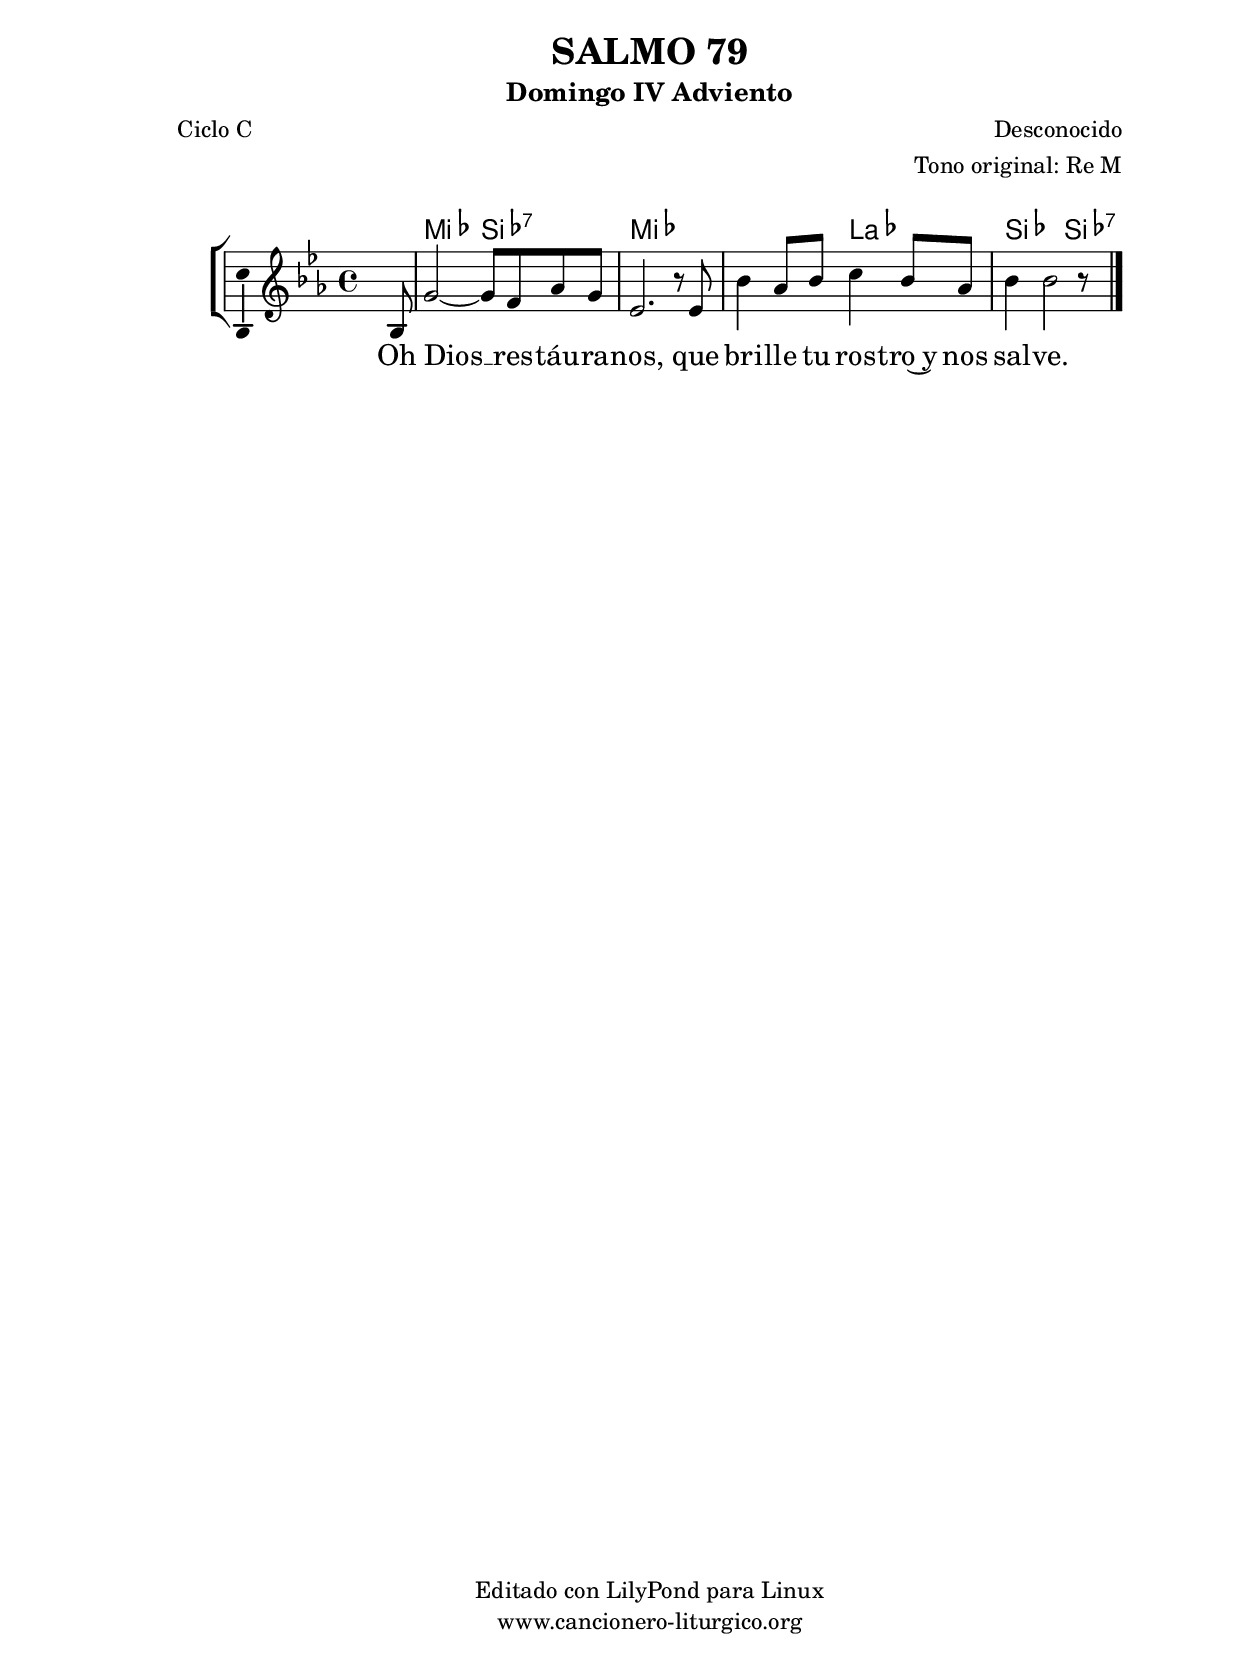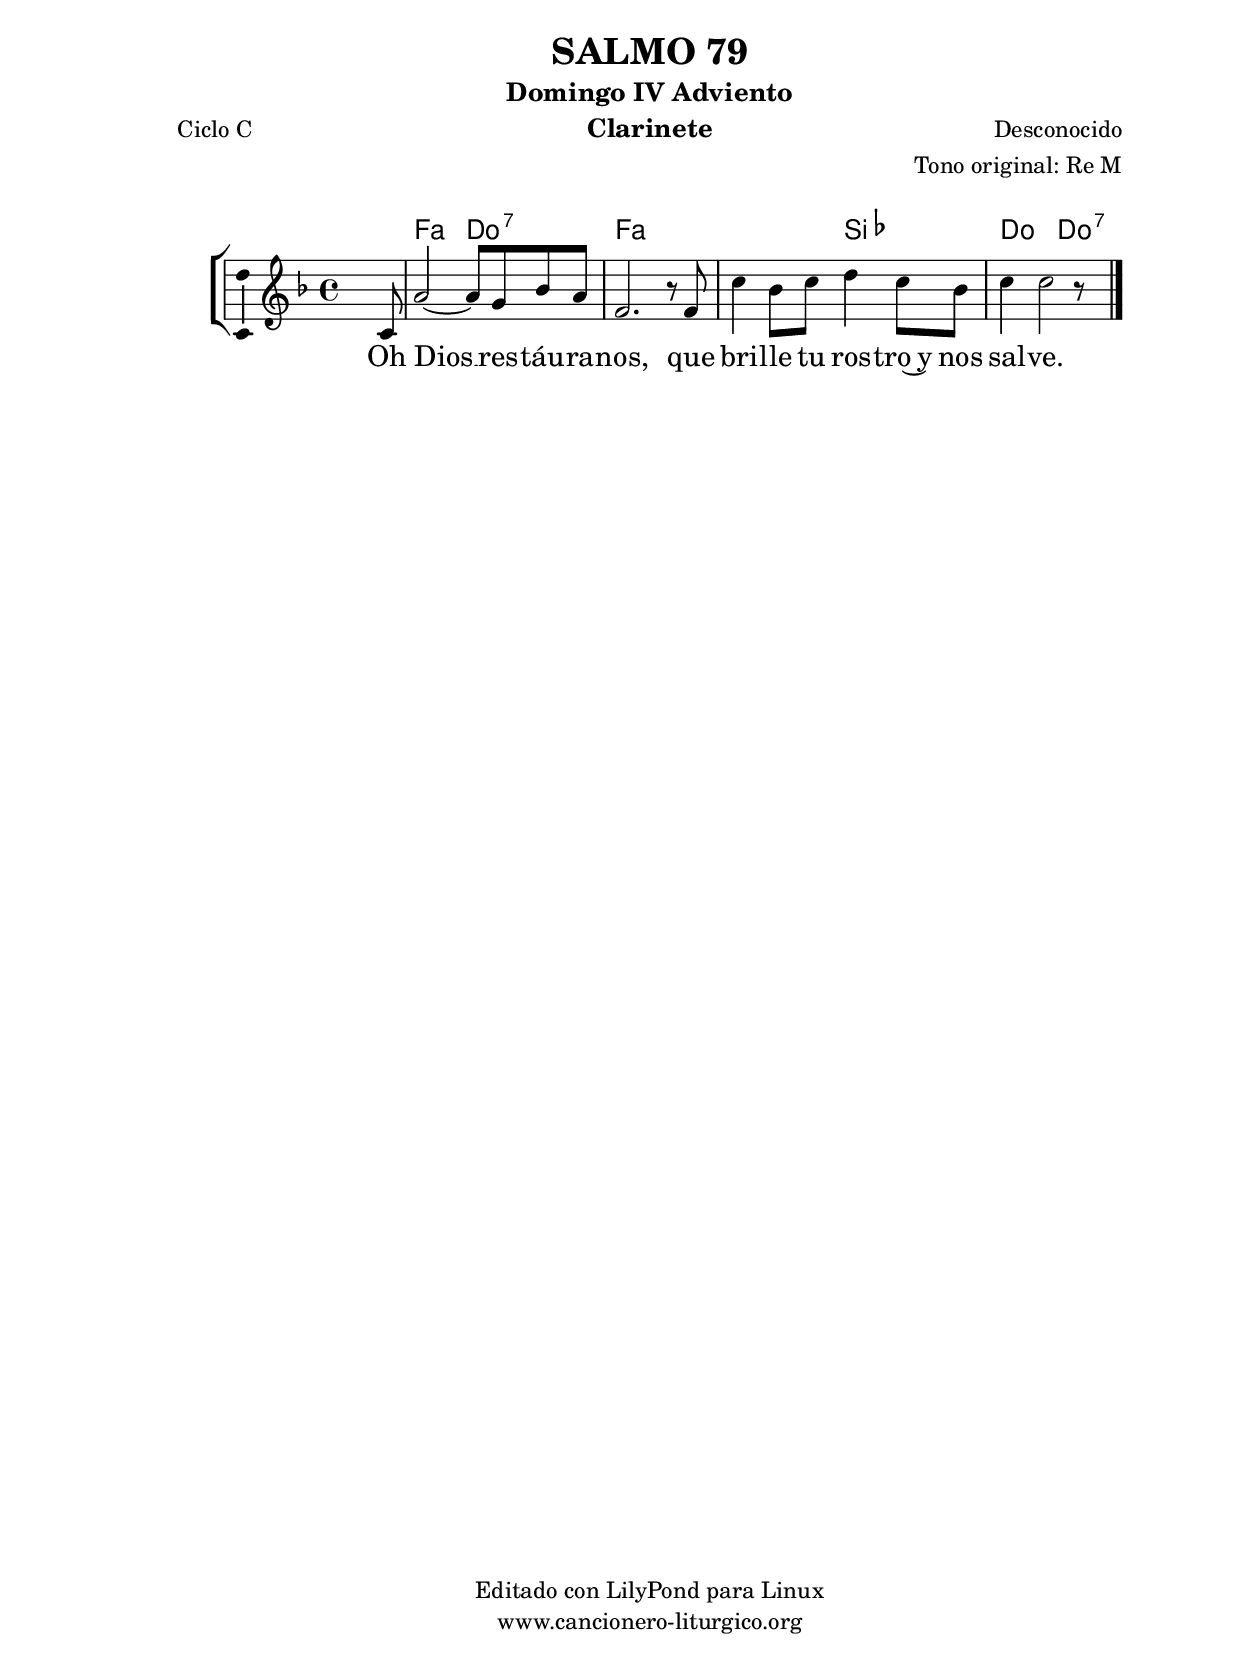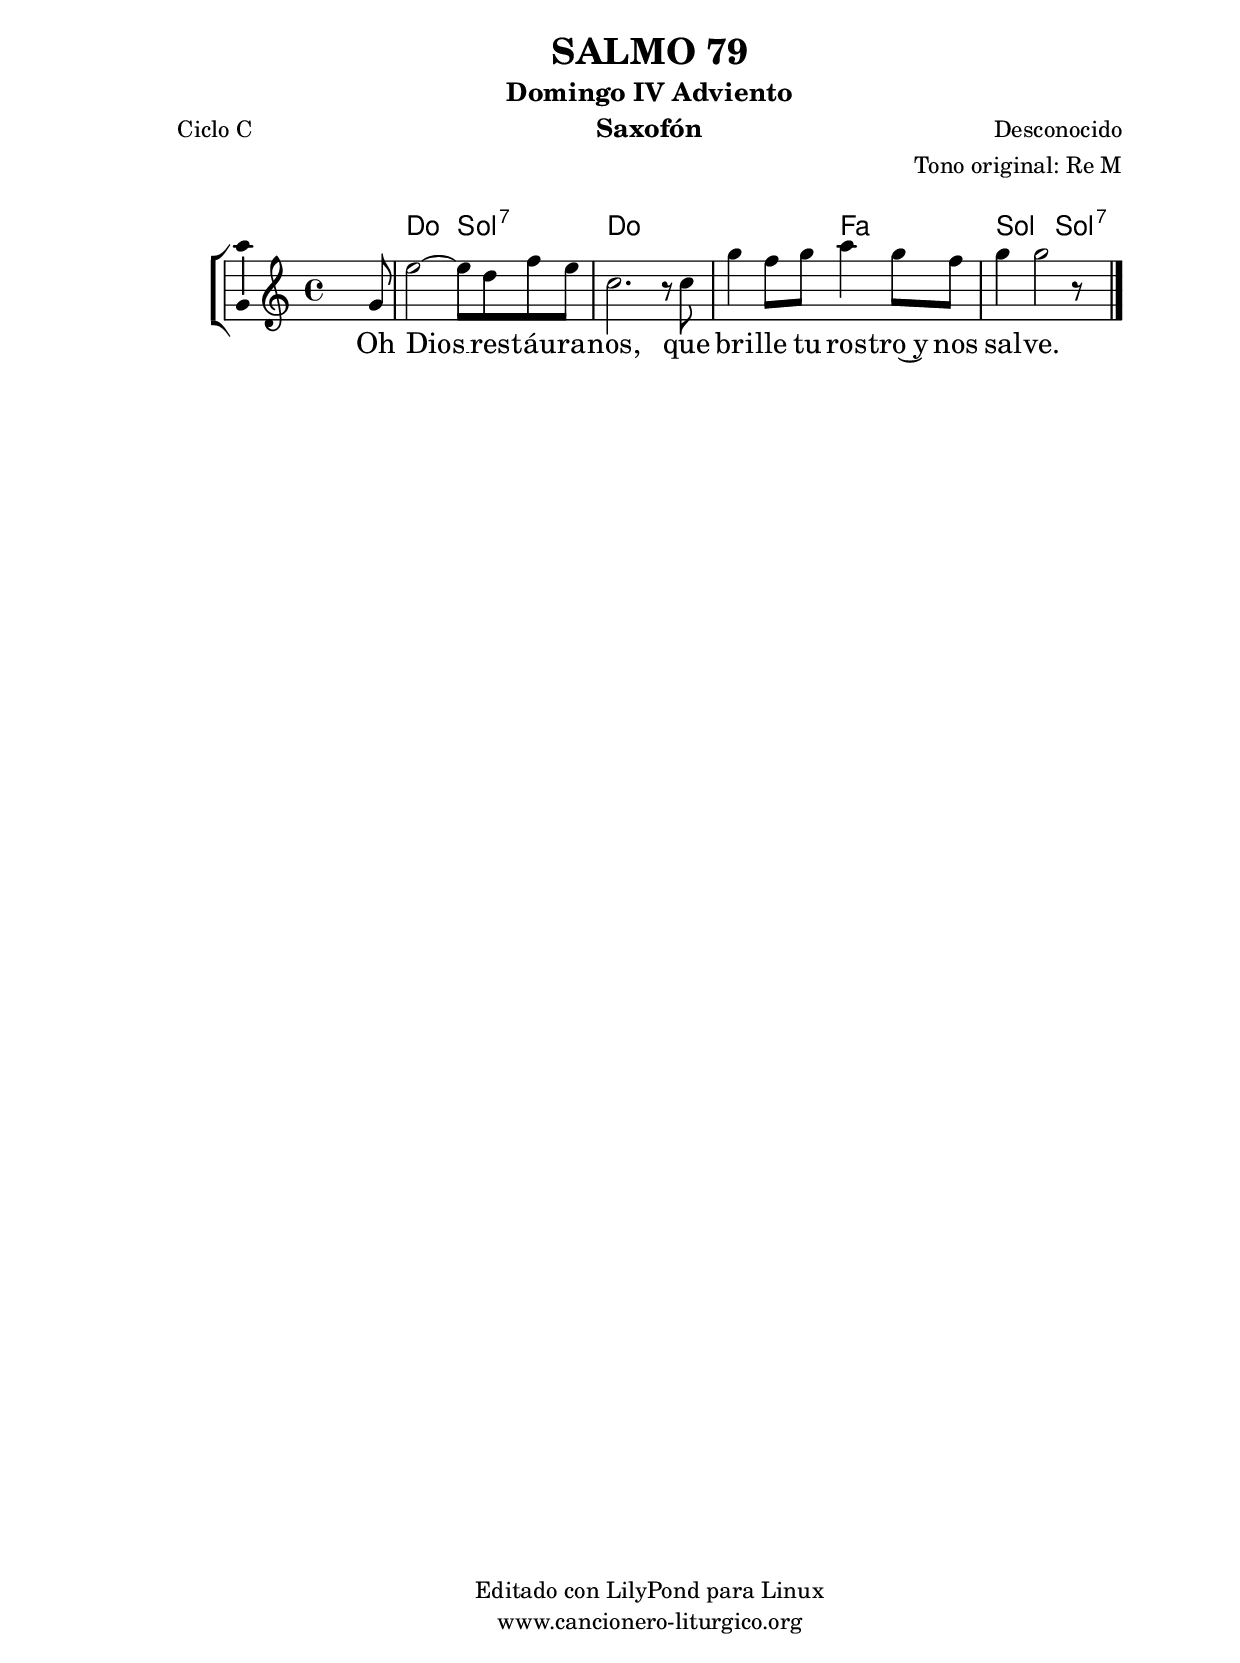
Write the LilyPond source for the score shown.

%
%para convertir .midi en .wav:
%timidity filename.midi -Ow -o finename.wav
%
%
%Para convertir de .wav a .mp3:
%lame -h -m j filename.wav
%
%
%para escuchar el midi:
%timidity nombrefichero.midi
%


%versión de lilypond para la que se ha escrito esta partitura:
\version "2.16.0"

	%Tamaño papel
	#(set-default-paper-size "a4")
	%Tamaño partitura
	#(set-global-staff-size 20)
	%No responde al pulsar sobre una nota
	#(ly:set-option 'point-and-click #f)

%parámetros del encabezamiento:
\header {
	title = "SALMO 79"
	subtitle = "Domingo IV Adviento"
	composer = "Desconocido"
	poet = "Ciclo C"
	meter = ""
	arranger = "Tono original: Re M"
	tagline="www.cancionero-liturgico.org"
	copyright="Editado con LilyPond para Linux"
	tiempo = "Adviento"
	usos = "Salmo"
	letra = "Oh Dios restáuranos, que brille tu rostro y nos salve."
	}

%parámetros asociados al papel:
\paper  {
	oddHeaderMarkup = \markup {\fill-line { \on-the-fly #not-first-page \fromproperty #'header:title \on-the-fly #not-first-page \fromproperty #'header:composer }}
	evenHeaderMarkup = \markup {\fill-line { \fromproperty #'header:composer \fromproperty #'header:title }}
	#(set-paper-size "a4")
	print-page-number = ##f
	first-page-number = 1
	print-first-page-number = ##f
%	head-separation = 3.0 \cm
	top-margin = 2.0 \cm
	bottom-margin = 0.5\cm
%%%	bottom-margin = -1.0\cm
	left-margin = 3.0 \cm
	line-width = 16.0 \cm 
	indent = 8\mm
	interscoreline = 2.\mm
	between-system-space = 15\mm
%	para que las partituras no llenen la hoja:
	ragged-bottom = ##t
%	idem para la última hoja:
	ragged-last-bottom = ##f
%	para que las partituras llenen el ancho del papel:
	ragged-last = ##f
	after-title-space = 2.5 \cm
%page-count=1
system-count=1

	%Flexible Vertical Spacing
%	markup-markup-spacing =
%	#'((basic-distance . 15) (minimum-distance . 15) (padding . 3))
	markup-system-spacing =
	#'((basic-distance . 15) (minimum-distance . 15) (padding . 3))
	system-system-spacing =
	#'((basic-distance . 15) (minimum-distance . 15) (padding . 3))
	score-system-spacing =
	#'((basic-distance . 15) (minimum-distance . 15) (padding . 5))
%	top-system-spacing = % header
%	#'((basic-distance . 8) (minimum-distance . 0) (padding . 3))
%	top-markup-spacing =
%	#'((basic-distance . 20) (minimum-distance . 20) (padding . 3))
	last-bottom-spacing = % footer
	#'((basic-distance . 5) (minimum-distance . 5) (padding . 3))
%	score-markup-spacing =
%	#'((basic-distance . 16) (minimum-distance . 13) (padding . 3))

	}


%parámetros que afectan a toda la partitura:
global =  {
	%clave de sol (G):
	\clef G
	%armadura:
	\transpose d ees
	\key d \major
	\tempo 4=80
	\set Score.tempoHideNote = ##t
	}


acordes = {
	\italianChords
	\chordmode {
	\transpose d ees
{

s1 d2 a:7 d s d g a a:7

	}
	}
}


melodia = 
	\transpose d ees
{
	\relative c'{
\time 4/4

s2 s4 s8 a8
fis'2~fis8 e g fis
d2. r8 d8
a'4 g8 a b4 a8 g
a4 a2 r8 s8

	\bar "|."
	}
	}


texto = \lyricmode {
Oh Dios __ res -- táu -- ra -- nos,
que bri -- lle tu ros -- tro~y nos sal -- ve.
	}


acordesStaff = \context ChordNames = acordesStaff <<
	\set chordChanges = ##t
	\acordes
	>>


vozStaff = \context Voice = vozStaff
\with {\consists "Ambitus_engraver"}
<<
%	\set Staff.instrumentName = ""
%	\set Staff.shortInstrumentName = ""
%	\set Staff.midiInstrument = #"clarinet"
%	\set Staff.midiInstrument = #"cello"
%	\set Staff.midiInstrument = #"flute"
	\set Staff.midiInstrument = #"electric guitar (jazz)"
%	\set Staff.midiInstrument = #"english horn"
%	\set Staff.midiInstrument = #"violin"
%	\set Staff.midiInstrument = #"glockenspiel"
	\set Staff.midiMinimumVolume = #0.7
	\set Staff.midiMaximumVolume = #0.9
	\global
	\melodia
	>>


textoStaff = \context Lyrics = textoStaff <<
	\lyricsto vozStaff \texto
	>>

\book {
	\score {
		\context ChoirStaff {
			\override StaffGroup.SystemStartBracket #'collapse-height = #1
			\override Score.SystemStartBar #'collapse-height = #1
			<<
			\acordesStaff
			\vozStaff
			\textoStaff
			>>
			}
		\layout {
	    		\context {
				\Lyrics
				\override LyricText #'font-size = #2
				}
	   		 \context {
				\Score
				%fontSize = #3
				\override StaffSymbol #'staff-space = #(magstep +3)
				%\override Beam #'thickness = #0.55
				%\override SpacingSpanner #'spacing-increment = #1.0
				%\override Slur #'height-limit = #1.5
				}
			}
		}
	\score {
		\unfoldRepeats
		\context ChoirStaff {
			<<
			\acordesStaff
			\vozStaff
			>>
			}
		\midi {
	  		\context {
	  			\Score
				tempoWholesPerMinute = #(ly:make-moment 70 4)
				}
			}
		}
	}

%Partitura para clarinete
#(define output-suffix "C")
\book {
	\header{
		instrument = "Clarinete"
		}
	\score {
		\context ChoirStaff {
			\override StaffGroup.SystemStartBracket #'collapse-height = #1
			\override Score.SystemStartBar #'collapse-height = #1
\transpose c d
			<<
			\acordesStaff
			\vozStaff
			\textoStaff
			>>
			}
		\layout {
	    		\context {
				\Lyrics
				\override LyricText #'font-size = #2
				}
	   		 \context {
				\Score
				%fontSize = #3
				\override StaffSymbol #'staff-space = #(magstep +3)
				%\override Beam #'thickness = #0.55
				%\override SpacingSpanner #'spacing-increment = #1.0
				%\override Slur #'height-limit = #1.5
				}
			}
		}
	}

%Partitura para saxofón
#(define output-suffix "S")
\book {
	\header{
		instrument = "Saxofón"
		}
	\score {
		\context ChoirStaff {
			\override StaffGroup.SystemStartBracket #'collapse-height = #1
			\override Score.SystemStartBar #'collapse-height = #1
\transpose c a
			<<
			\acordesStaff
			\vozStaff
			\textoStaff
			>>
			}
		\layout {
	    		\context {
				\Lyrics
				\override LyricText #'font-size = #2
				}
	   		 \context {
				\Score
				%fontSize = #3
				\override StaffSymbol #'staff-space = #(magstep +3)
				%\override Beam #'thickness = #0.55
				%\override SpacingSpanner #'spacing-increment = #1.0
				%\override Slur #'height-limit = #1.5
				}
			}
		}
	}

